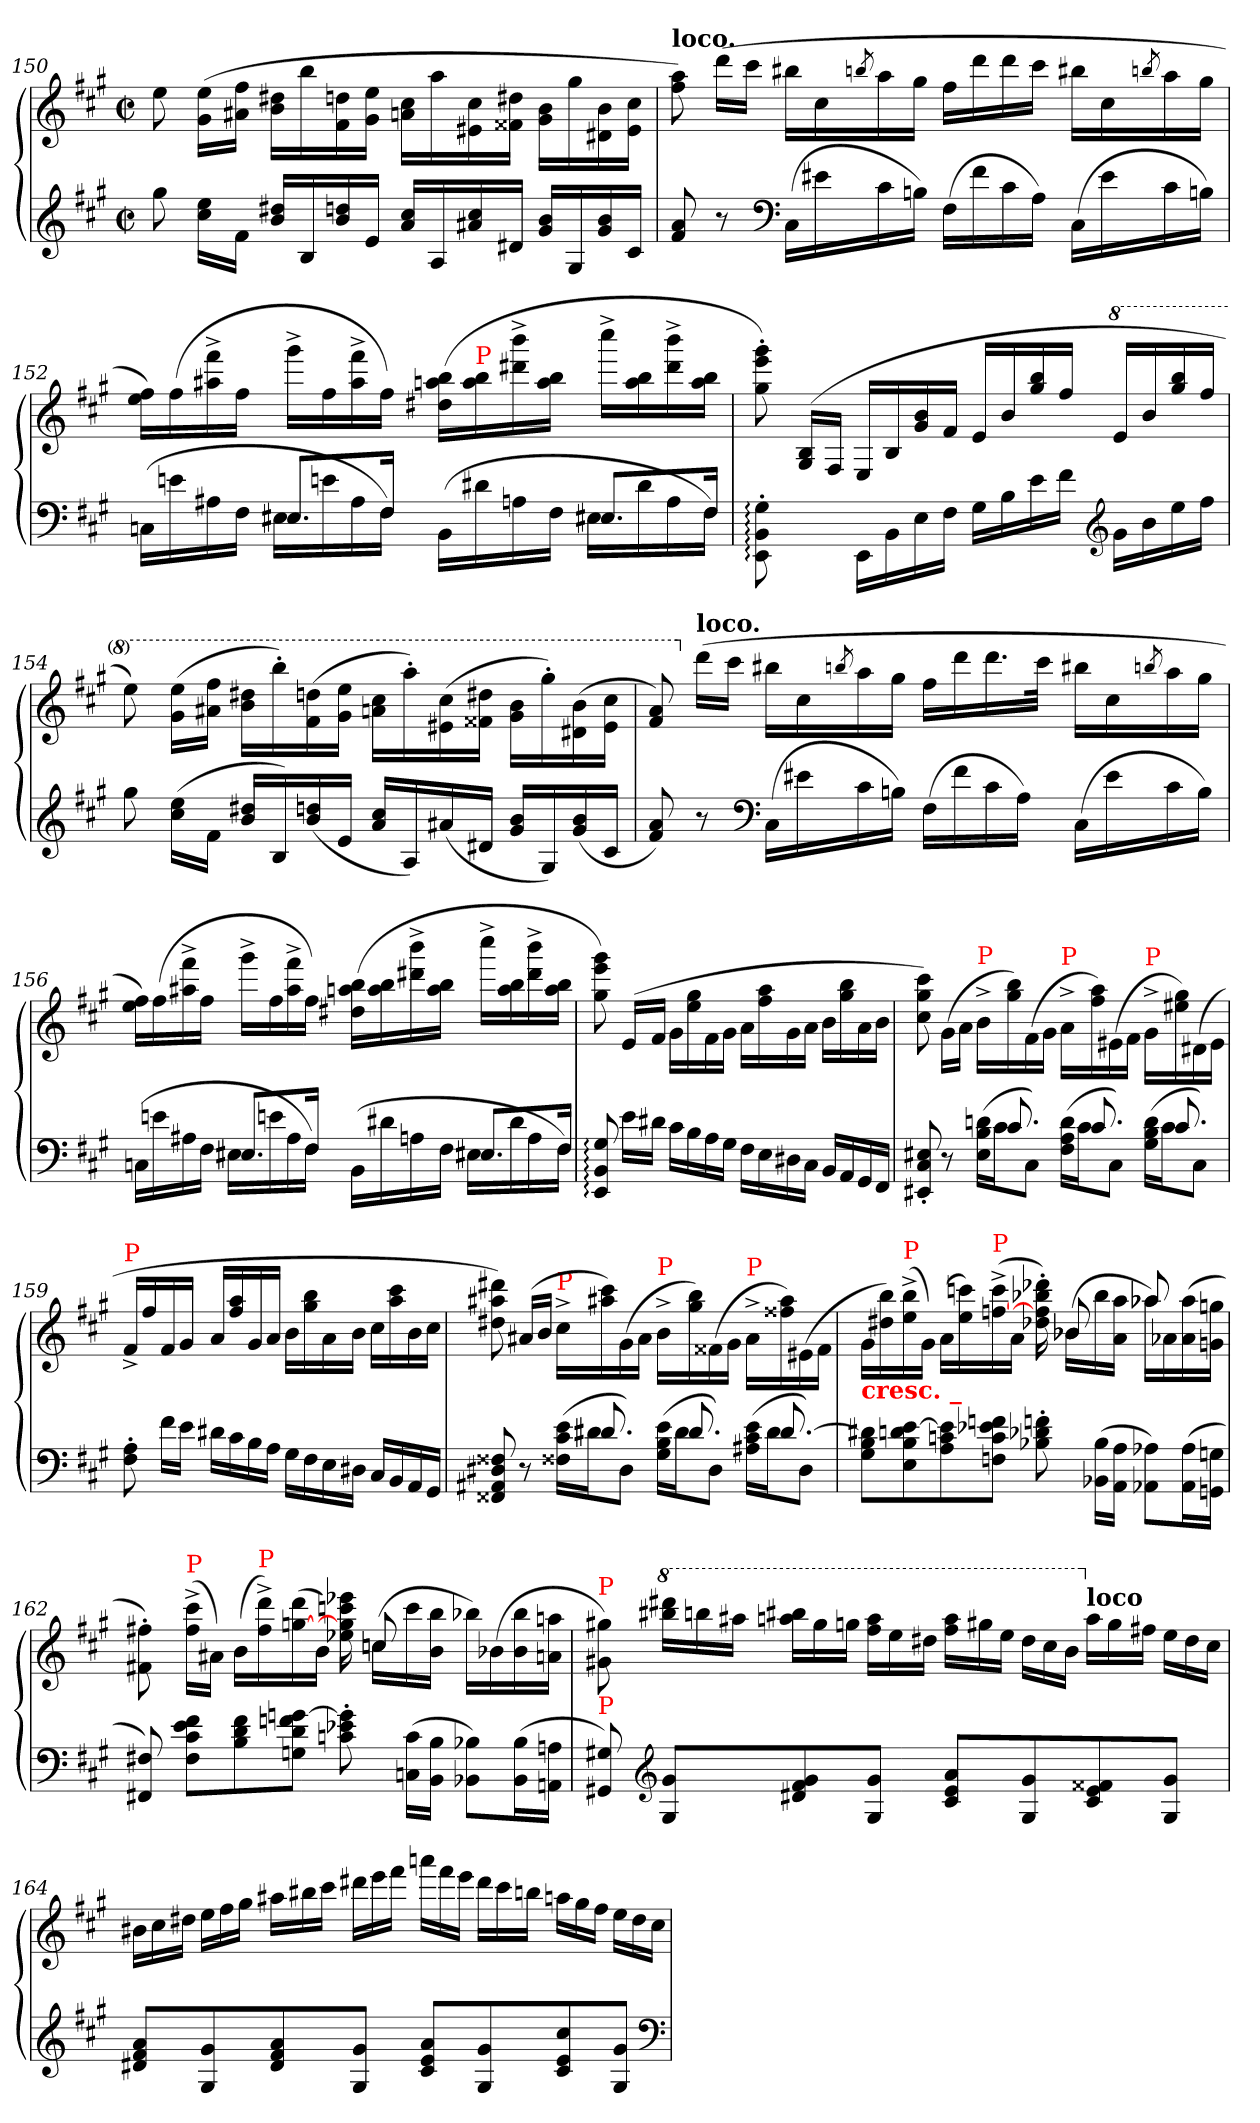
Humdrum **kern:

**kern	**kern
*part1	*part1
*staff2	*staff1
*clefG2	*clefG2
*k[f#c#g#]	*k[f#c#g#]
*M2/2	*M2/2
*met(c|)	*met(c|)
=150	=150
8gg#	8ee
16ee 16cc#LL	(>16ee 16g#LL
16f#JJ	16ff# 16a#XJJ
16dd#X 16bLL	16dd#X 16bLL
16B	16bb
16ddn 16b	16ddn 16f#
16eJJ	16ee 16g#JJ
16cc# 16aLL	16cc# 16anLL
16A	16aa
16cc# 16a#X	16cc# 16e#X
16d#XJJ	16dd#X 16f##XJJ
16b 16g#LL	16b 16g#LL
16G#	16gg#
16b 16g#	16b 16d#X
16c#JJ	16cc# 16e#JJ
=151	=151
!	!LO:TX:a:B:t=loco.
8a 8f#	8aa 8ff#)
8r	(>16dddLL
.	16ccc#JJ
*clefF4	*
(>16C#LL	16bb#XLL
16e#X	16cc#
.	8qbbn/
16c#	16aa
16BnJJ)	16gg#JJ
(>16F#LL	16ff#LL
16f#	16ddd
16c#	16ddd
16AJJ)	16ccc#JJ
(>16C#LL	16bb#XLL
16e#	16cc#
.	8qbbn/
16c#	16aa
16BnJJ)	16gg#JJ
=152	=152
*^	*
4ryy	(>16CnLL	16ff# 16eeLL)
.	16en	(>16ff#
.	16A#X	16fff#^> 16aa#X^>
.	16F#JJ	16ff#JJ
8.E#XL	16E#XLL	16ggg#^>LL
.	16en	16ff#
.	16A#	16fff#^> 16aa#^>
16F#Jk	16F#JJ)	16ff#JJ)
4ryy	(>16BBLL	(>16bb 16aan 16dd#XLL
!	!	!LO:TX:a:color=red:t=P
.	16d#X	16bb 16aa
.	16An	16bbb^> 16ddd#X^>
.	16F#JJ	16bb 16aaJJ
8.E#XL	16E#XLL	16cccc#^>LL
.	16d#	16bb 16aa
.	16A	16bbb^> 16ddd#^>
16F#Jk	16F#JJ)	16bb 16aaJJ
*v	*v	*
=153	=153
8G#:'\ 8BB:'\ 8EE:'\	8ggg#' 8eee' 8gg#')
8ryy	(>16B/ 16G#/LL
.	16F#/JJ
16EE\LL	16E/LL
16BB\	16B/
16E	16b 16g#
16F#JJ	16f#JJ
16G#LL	16eLL
16B	16b
16e\	16bb/ 16gg#/
16f#\JJ	16ff#/JJ
*clefG2	*
*	*8va
16g#LL	16ee/LL
16b	16bb
16ee	16bbb 16ggg#
16ff#JJ	16fff#JJ
=154	=154
8gg#	8eee)
(<16ee 16cc#LL	(>16eee 16gg#LL
16f#JJ	16fff# 16aa#XJJ
16dd#X 16bLL	16ddd#X 16bbLL
16B)	16bbb'>)
(<16ddn 16b	(>16dddn 16ff#
16eJJ	16eee 16gg#JJ
16cc# 16aLL	16ccc# 16aanLL
16A)	16aaa'>)
(<16a#X	(>16ccc# 16ee#X
16d#XJJ	16ddd#X 16ff##XJJ
16b 16g#LL	16bb 16gg#LL
16G#)	16ggg#'>)
(<16b 16g#	(>16bb 16dd#X
16c#JJ	16ccc# 16ee#JJ
=155	=155
8a 8f#)	8aa 8ff#)
*	*X8va
!	!LO:TX:a:B:t=loco.
8r	(>16dddLL
.	16ccc#JJ
*clefF4	*
(>16C#LL	16bb#XLL
16e#X	16cc#
.	8qbbn/
16c#	16aa
16BnJJ)	16gg#JJ
(>16F#LL	16ff#LL
16f#	16ddd
16c#	16.ddd
16AJJ)	.
.	32ccc#JJk
(>16C#LL	16bb#XLL
16e#	16cc#
.	8qbbn/
16c#	16aa
16BJJ)	16gg#JJ
=156	=156
*^	*
4ryy	(>16CnLL	16ff# 16eeLL)
.	16en	(>16ff#
.	16A#X	16fff#^> 16aa#X^>
.	16F#JJ	16ff#JJ
8.E#XL	16E#XLL	16ggg#^>LL
.	16en	16ff#
.	16A#	16fff#^> 16aa#^>
16F#Jk	16F#JJ)	16ff#JJ)
4ryy	(>16BBLL	(>16bb 16aan 16dd#XLL
.	16d#X	16bb 16aa
.	16An	16bbb^> 16ddd#X^>
.	16F#JJ	16bb 16aaJJ
8.E#XL	16E#XLL	16cccc#^>LL
.	16d#	16bb 16aa
.	16A	16bbb^> 16ddd#^>
16F#Jk	16F#JJ)	16bb 16aaJJ
*v	*v	*
=157	=157
8G#: 8BB: 8EE:	8ggg# 8eee 8gg#)
16e\LL	(>16e/LL
16d#XJJ	16f#JJ
16c#LL	16g#\LL
16B	16gg# 16ee
16A	16f#
16G#JJ	16g#JJ
16F#LL	16a\LL
16E	16aa 16ff#
16D#X	16g#
16C#JJ	16aJJ
16BB/LL	16b\LL
16AA	16bb 16gg#
16GG#	16a
16FF#JJ	16bJJ
=158	=158
*^	*
8E#X' 8C#' 8EE#X'	4ryy	8ccc# 8gg# 8cc#)
8r	.	(>16g#\LL
.	.	16aJJ
!	!	!LO:TX:a:color=red:t=P
16ryy	(>16dn 16B 16E#LL	16b^<\LL
8.c#	16c#J	16bb 16gg#)
.	8C#J)	(>16f#
.	.	16g#JJ
!	!	!LO:TX:a:color=red:t=P
16ryy	(>16d 16A 16F#LL	16a^<\LL
8.c#	16c#J	16aa 16ff#)
.	8C#J)	(>16e#X
.	.	16f#JJ
!	!	!LO:TX:a:color=red:t=P
16ryy	(>16d 16B 16G#LL	16g#^<\LL
8.c#	16c#J	16gg# 16ee#X)
.	8C#J)	(>16d#X
.	.	16e#JJ
*v	*v	*
=159	=159
!	!LO:TX:a:color=red:t=P
8A' 8F#'	16f#^<LL
.	16ff#
16f#\LL	16f#/
16e\JJ	16g#/JJ
16d#X\LL	16a/LL
16c#	16aa 16ff#
16B	16g#
16AJJ	16aJJ
16G#LL	16bLL
16F#	16bb 16gg#
16E	16a
16D#XJJ	16bJJ
16C#LL	16cc#LL
16BB	16ccc# 16aa
16AA	16b
16GG#JJ	16cc#JJ
=160	=160
*^	*
8F##X 8D#X 8AA#X 8FF##X	4ryy	8ddd#X 8aa#X 8dd#X)
8r	.	(>16a#X/LL
.	.	16bJJ
!	!	!LO:TX:a:color=red:t=P
16ryy	(>16e 16c# 16F##XLL	16cc#^<\LL
8.d#X	16d#XJ	16ccc# 16aa#X)
.	8D#J)	(>16g#
.	.	16a#JJ
!	!	!LO:TX:a:color=red:t=P
16ryy	(>16e 16B 16G#LL	16b^<\LL
8.d#	16d#J	16bb 16gg#)
.	8D#J)	(>16f##X
.	.	16g#JJ
!	!	!LO:TX:a:color=red:t=P
16ryy	(>16e 16c# 16A#XLL	16a#^<\LL
[8.d#	16d#J	16aa# 16ff##X)
.	8D#J)	(>16e#X
.	.	16f##JJ
*v	*v	*
=161	=161
*	*^
!	!LO:TX:b:B:color=red:t=cresc. _	!
8d#X] 8B 8G#L	16g#LL	4ryy
.	16bb 16dd#X)	.
!	!LO:TX:a:color=red:t=P	!
[8e 8dn 8B 8E	(>16bb^< 16ee^<	.
.	16g#JJ)	.
8e] 8cn 8A	(>16aLL	4ryy
.	16cccn 16ee)	.
!	!LO:TX:a:color=red:t=P	!
8fn 8e-X 8c 8FnJ	(>16ccc^< [16ffn^<	.
.	16aJJ	.
8fn' 8d-X' 8B-X'	16ddd-X' 16bb-X' 16ff]' 16dd-X')	16ryy
.	(>16b-X\LL	8b-X/
(>16B- 16BB-XLL	16bb-	.
16A 16AAJJ	16aa 16aJJ	16ryy
8A-X 8AA-XL)	16aa-X\LL)	8aa-X/
.	16a-X	.
(>16A- 16AA-L	(>16aa- 16a-	8ryy
16Gn 16GGnJJ	16ggn 16gnJJ	.
=162	=162	=162
8F#X 8FF#X)	8ff#X' 8f#X')	4ryy
!	!LO:TX:a:color=red:t=P	!
8f# 8e 8c# 8F#L	(>16ccc#^< 16ff#^<LL	.
.	16a#XJJ)	.
8f# 8d 8B	(>16bLL	4ryy
!	!LO:TX:a:color=red:t=P	!
.	16ddd^< 16ff#^<)	.
[8gn 8fn 8d 8GnJ	(>16ddd [16ggn	.
.	16bJJ)	.
8g]' 8e-X' 8cn'	16eee-X 16cccn 16gg] 16ee-X	16ryy
.	(>16ccn\LL	8ccn/
(>16c 16CnLL	16ccc	.
16B 16BBJJ	16bb 16bJJ	16ryy
8B-X 8BB-XL)	16bb-X\LL)	4ryy
.	(>16b-X	.
(>16B- 16BB-L	16bb- 16b-	.
16An 16AAnJJ	16aan 16anJJ	.
*	*v	*v
=163	=163
!	!LO:TX:a:color=red:t=P
!LO:TX:a:color=red:t=P	!
8G#X 8GG#X)	8gg#X 8g#X)
*clefG2	*
*	*8va
*	*Xtuplet
8g# 8G#L	24dddd#X 24bbb#XLL
.	24bbbn
.	24aaa#XJJ
8g# 8f# 8d#X	24bbb#X 24aaanLL
.	24ggg#
.	24gggnJJ
8g# 8G#J	24aaa 24fff#LL
.	24eee
.	24ddd#XJJ
8a 8e 8c#L	24aaa 24fff#LL
.	24ggg#X
.	24eeeJJ
8g# 8G#	24ddd#LL
.	24ccc#
.	24bbJJ
*	*X8va
!	!LO:TX:a:B:t=loco
8f##X 8e 8c#	24aaLL
.	24gg#
.	24ff#XJJ
8g# 8G#J	24eeLL
.	24dd#
.	24cc#JJ
=164	=164
8a 8f# 8d#XL	24b#XLL
.	24cc#
.	24dd#XJJ
8g# 8G#	24eeLL
.	24ff#
.	24gg#JJ
8a 8f# 8d#	24aa#XLL
.	24bb#X
.	24ccc#JJ
8g# 8G#J	24ddd#XLL
.	24eee
.	24fff#JJ
8a 8e 8c#L	24aaanLL
.	24fff#
.	24eeeJJ
8g# 8G#	24ddd#LL
.	24ccc#
.	24bbnJJ
8cc# 8e 8c#	24aanLL
.	24gg#
.	24ff#JJ
8g# 8G#J	24eeLL
.	24dd#
.	24cc#JJ
*clefF4	*
=	=
*-	*-
